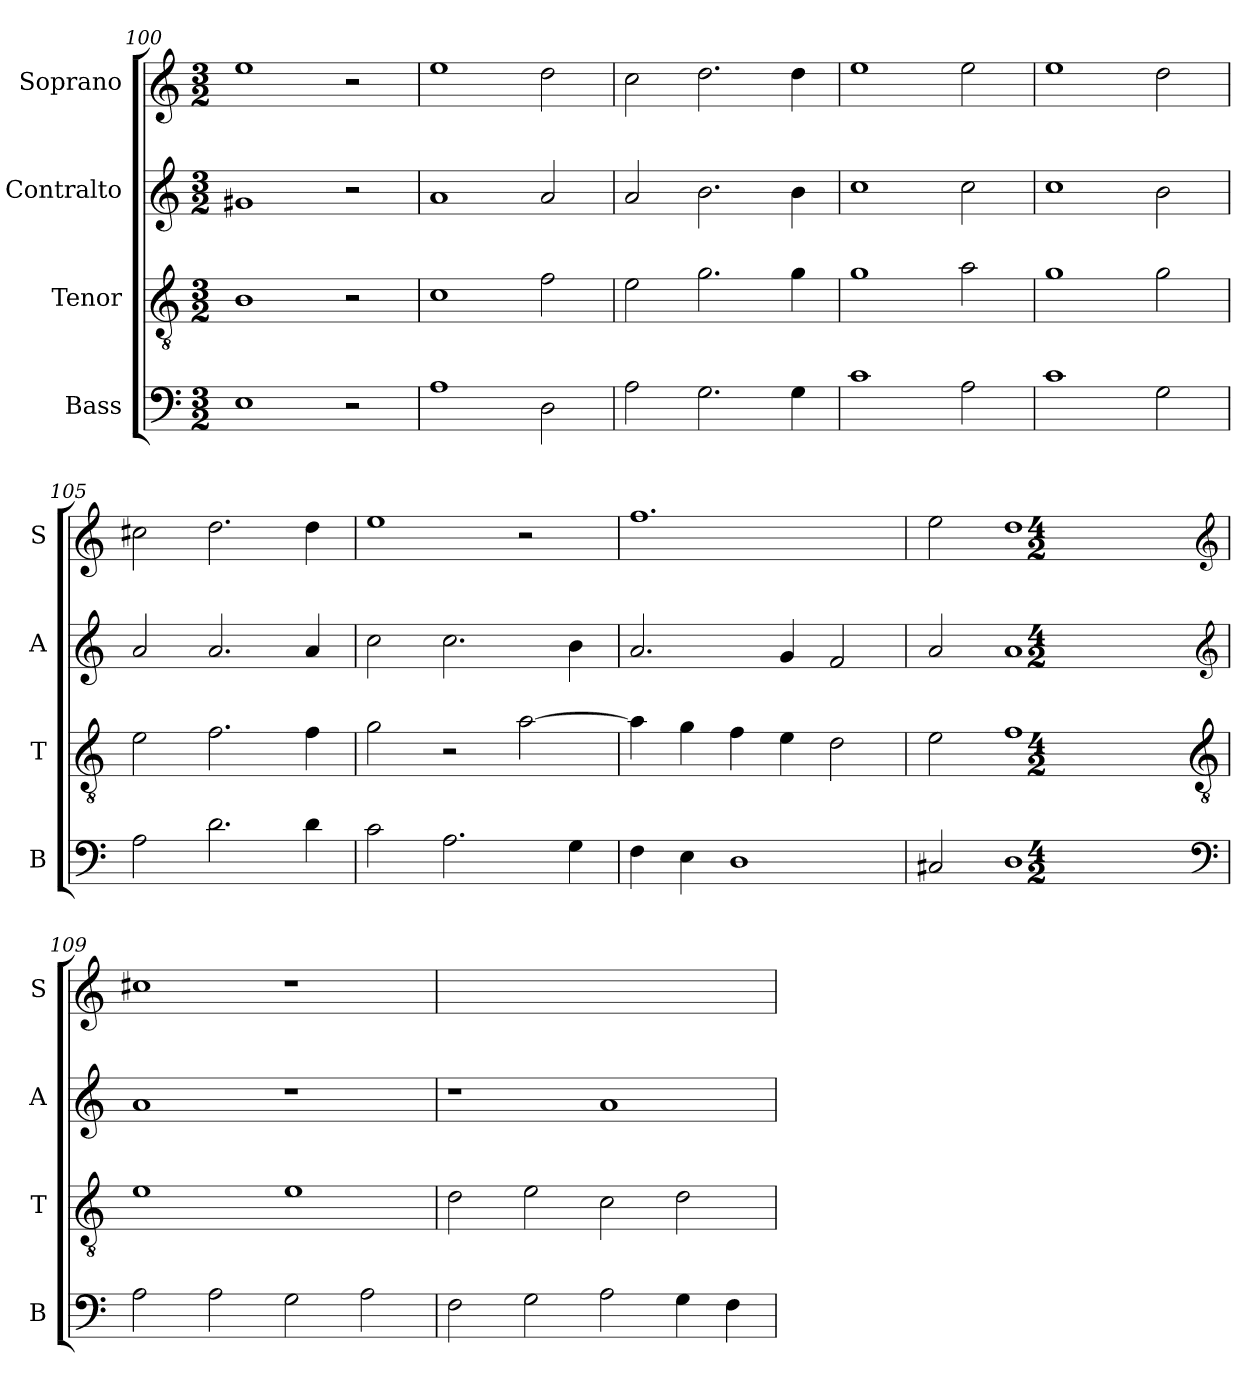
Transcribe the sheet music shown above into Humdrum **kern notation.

**kern	**kern	**kern	**kern
*part4	*part3	*part2	*part1
*staff4	*staff3	*staff2	*staff1
*I"Bass	*I"Tenor	*I"Contralto	*I"Soprano
*I'B	*I'T	*I'A	*I'S
*clefF4	*clefGv2	*clefG2	*clefG2
*k[]	*k[]	*k[]	*k[]
*A:aeo	*A:aeo	*A:aeo	*A:aeo
*M3/2	*M3/2	*M3/2	*M3/2
=100	=100	=100	=100
1E	1B	1g#X	1ee
2r	2r	2r	2r
=101	=101	=101	=101
1A	1c	1a	1ee
2D	2f	2a	2dd
=102	=102	=102	=102
2A	2e	2a	2cc
2.G	2.g	2.b	2.dd
4G	4g	4b	4dd
=103	=103	=103	=103
1c	1g	1cc	1ee
2A	2a	2cc	2ee
=104	=104	=104	=104
1c	1g	1cc	1ee
2G	2g	2b	2dd
=105	=105	=105	=105
2A	2e	2a	2cc#X
2.d	2.f	2.a	2.dd
4d	4f	4a	4dd
=106	=106	=106	=106
2c	2g	2cc	1ee
2.A	2r	2.cc	.
.	[2a	.	2r
4G	.	4b	.
=107	=107	=107	=107
4F	4a]	2.a	1.ff
4E	4g	.	.
1D	4f	.	.
.	4e	4g	.
.	2d	2f	.
=108	=108	=108	=108
2C#X	2e	2a	2ee
1D	1f	1a	1dd
*clefF4	*clefGv2	*clefG2	*clefG2
*k[]	*k[]	*k[]	*k[]
*A:aeo	*A:aeo	*A:aeo	*A:aeo
*M4/2	*M4/2	*M4/2	*M4/2
=109	=109	=109	=109
2A	1e	1a	1cc#X
2A	.	.	.
2G	1e	1r	1r
2A	.	.	.
=110	=110	=110	=110
2F	2d	1r	0r
2G	2e	.	.
2A	2c	1a	.
4G	2d	.	.
4F	.	.	.
=	=	=	=
*-	*-	*-	*-
